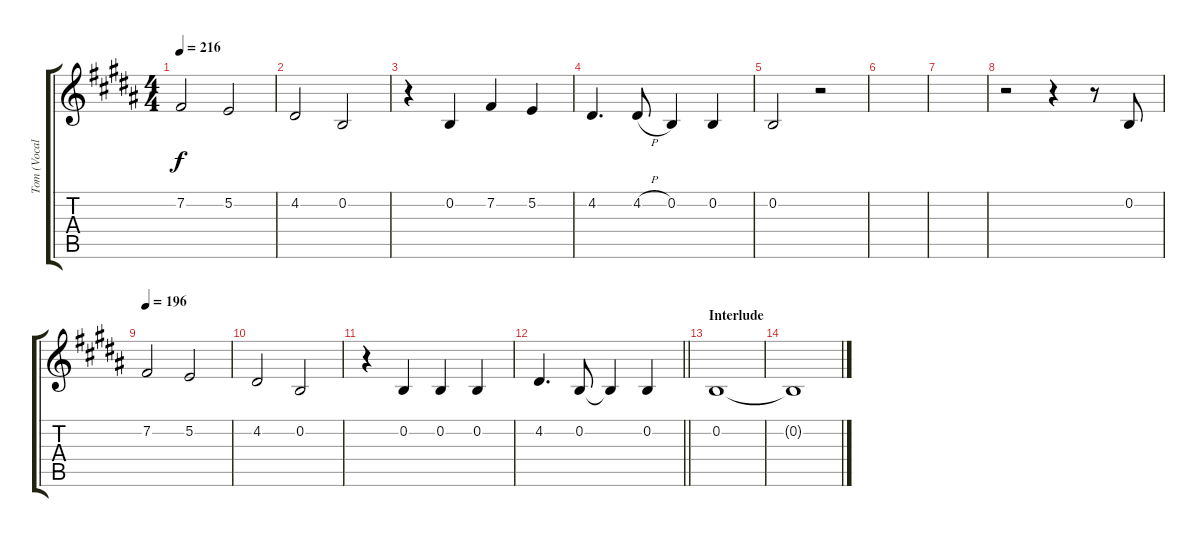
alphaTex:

\track ("Tom (Vocal)" "Tom (Vocal") {instrument accordion}
\staff {score tabs}
\tuning (E4 B3 G3 D3 A2 E2) {hide}
\ts (4 4)
\tempo 216
\clef g2
\ks b
7.2.2{dy f} 5.2.2 |
4.2.2 0.2.2 |
r.4 0.2.4 7.2.4 5.2.4 |
4.2.4{d} 4.2{h}.8 0.2.4 0.2.4 |
0.2.2 r.2 |
|
|
r.2 r.4 r.8 0.2.8 |
\tempo 196
7.2.2 5.2.2 |
4.2.2 0.2.2 |
r.4 0.2.4 0.2.4 0.2.4 |
\barLineRight lightlight
4.2.4{d} 0.2.8 0.2{t}.4 0.2.4 |
\section ("" "Interlude")
0.2.1 |
0.2{t}.1
